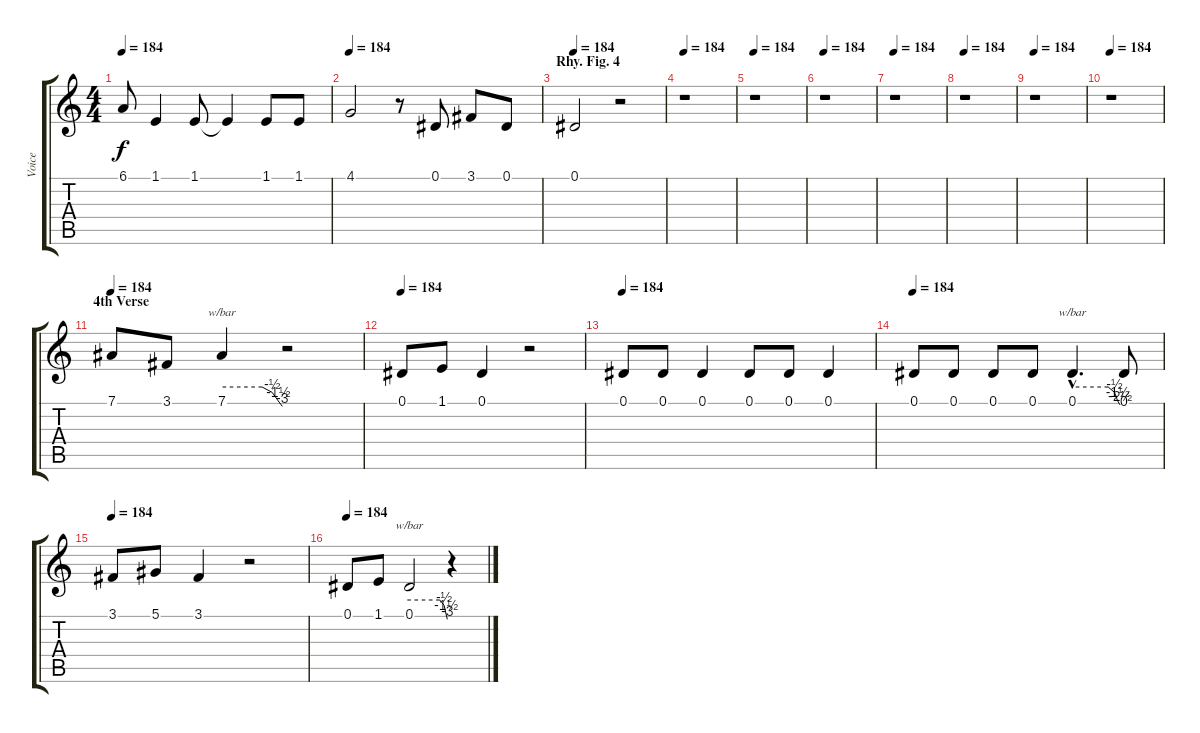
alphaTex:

\track ("Voice" "Voice") {instrument lead6voice}
\staff {score tabs}
\tuning (Eb4 Bb3 Gb3 Db3 Ab2 Eb2) {hide}
\ts (4 4)
\tempo 184
\clef g2
\ks c
6.1.8{dy f} 1.1.4 1.1.8 1.1{t}.4 1.1.8 1.1.8 |
\tempo 184
4.1.2 r.8 0.1.8 3.1.8 0.1.8 |
\section ("" "Rhy. Fig. 4")
\tempo 184
0.1.2 r.2 |
\tempo 184
r.1 |
\tempo 184
r.1 |
\tempo 184
r.1 |
\tempo 184
r.1 |
\tempo 184
r.1 |
\tempo 184
r.1 |
\tempo 184
r.1 |
\section ("" "4th Verse")
\tempo 184
7.1.8 3.1.8 7.1.4{tbe (custom default 0 0 40 0 50 -2 56 -6 60 -12)} r.2 |
\tempo 184
0.1.8 1.1.8 0.1.4 r.2 |
\tempo 184
0.1.8 0.1.8 0.1.4 0.1.8 0.1.8 0.1.4 |
\tempo 184
0.1.8 0.1.8 0.1.8 0.1.8 0.1{hac}.4{d tbe (custom default 0 0 45 0 53 -2 57 -6 60 -10)} 0.1.8 |
\tempo 184
3.1.8 5.1.8 3.1.4 r.2 |
\tempo 184
0.1.8 1.1.8 0.1.2{tbe (custom default 0 0 48 0 55 -2 58 -6 60 -12)} r.4
